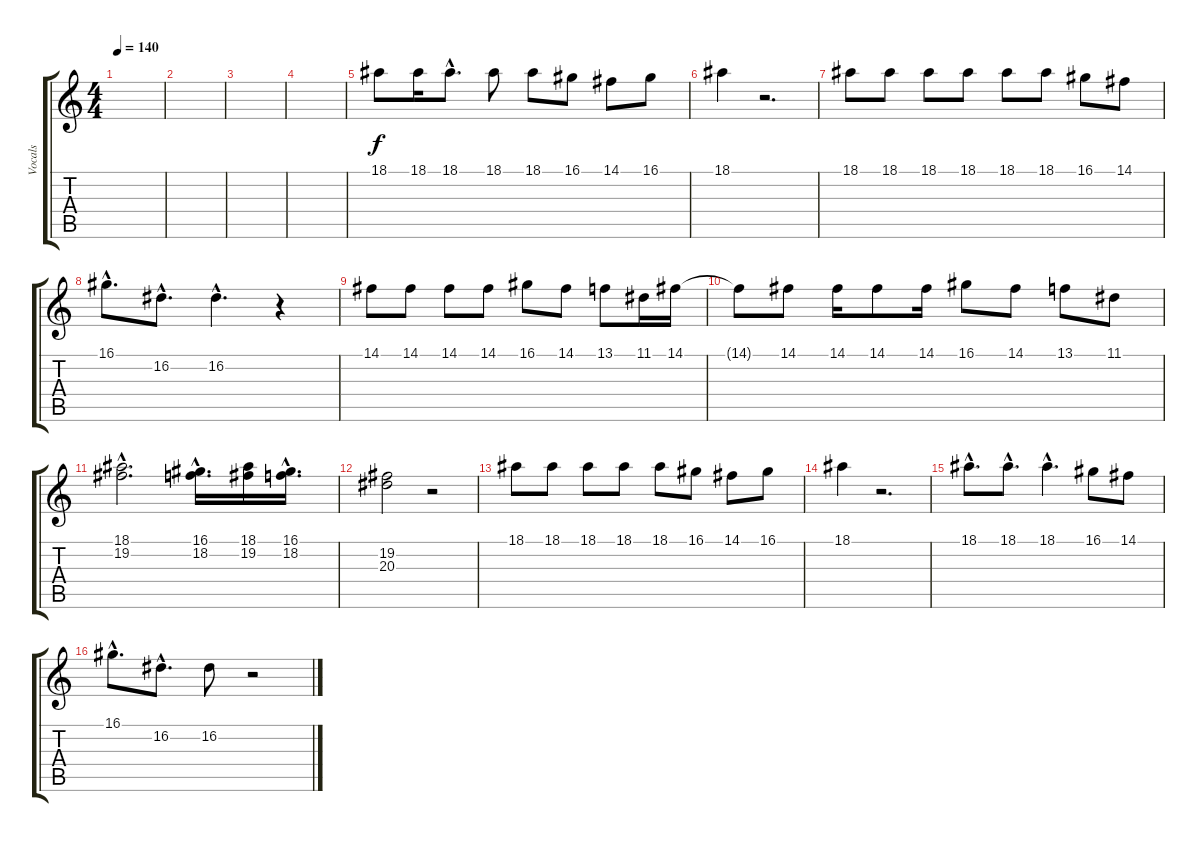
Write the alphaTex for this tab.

\track ("Vocals" "Vocals") {instrument lead6voice}
\staff {score tabs}
\tuning (E4 B3 G3 D3 A2 E2) {hide}
\ts (4 4)
\tempo 140
\clef g2
\ks c
|
|
|
|
18.1.8 18.1.16 18.1{hac}.8{d} 18.1.8 18.1.8 16.1.8 14.1.8 16.1.8 |
18.1.4 r.2{d} |
18.1.8 18.1.8 18.1.8 18.1.8 18.1.8 18.1.8 16.1.8 14.1.8 |
16.1{hac}.8{d} 16.2{hac}.8{d} 16.2{hac}.4{d} r.4 |
14.1.8 14.1.8 14.1.8 14.1.8 16.1.8 14.1.8 13.1.8 11.1.16 14.1.16 |
14.1{t}.8 14.1.8 14.1.16 14.1.8 14.1.16 16.1.8 14.1.8 13.1.8 11.1.8 |
(18.1{hac} 19.2{hac}).2{d} (16.1{hac} 18.2{hac}).16{d} (18.1 19.2).16 (16.1{hac} 18.2{hac}).16{d} |
(19.2 20.3).2 r.2 |
18.1.8 18.1.8 18.1.8 18.1.8 18.1.8 16.1.8 14.1.8 16.1.8 |
18.1.4 r.2{d} |
18.1{hac}.8{d} 18.1{hac}.8{d} 18.1{hac}.4{d} 16.1.8 14.1.8 |
16.1{hac}.8{d} 16.2{hac}.8{d} 16.2.8 r.2
